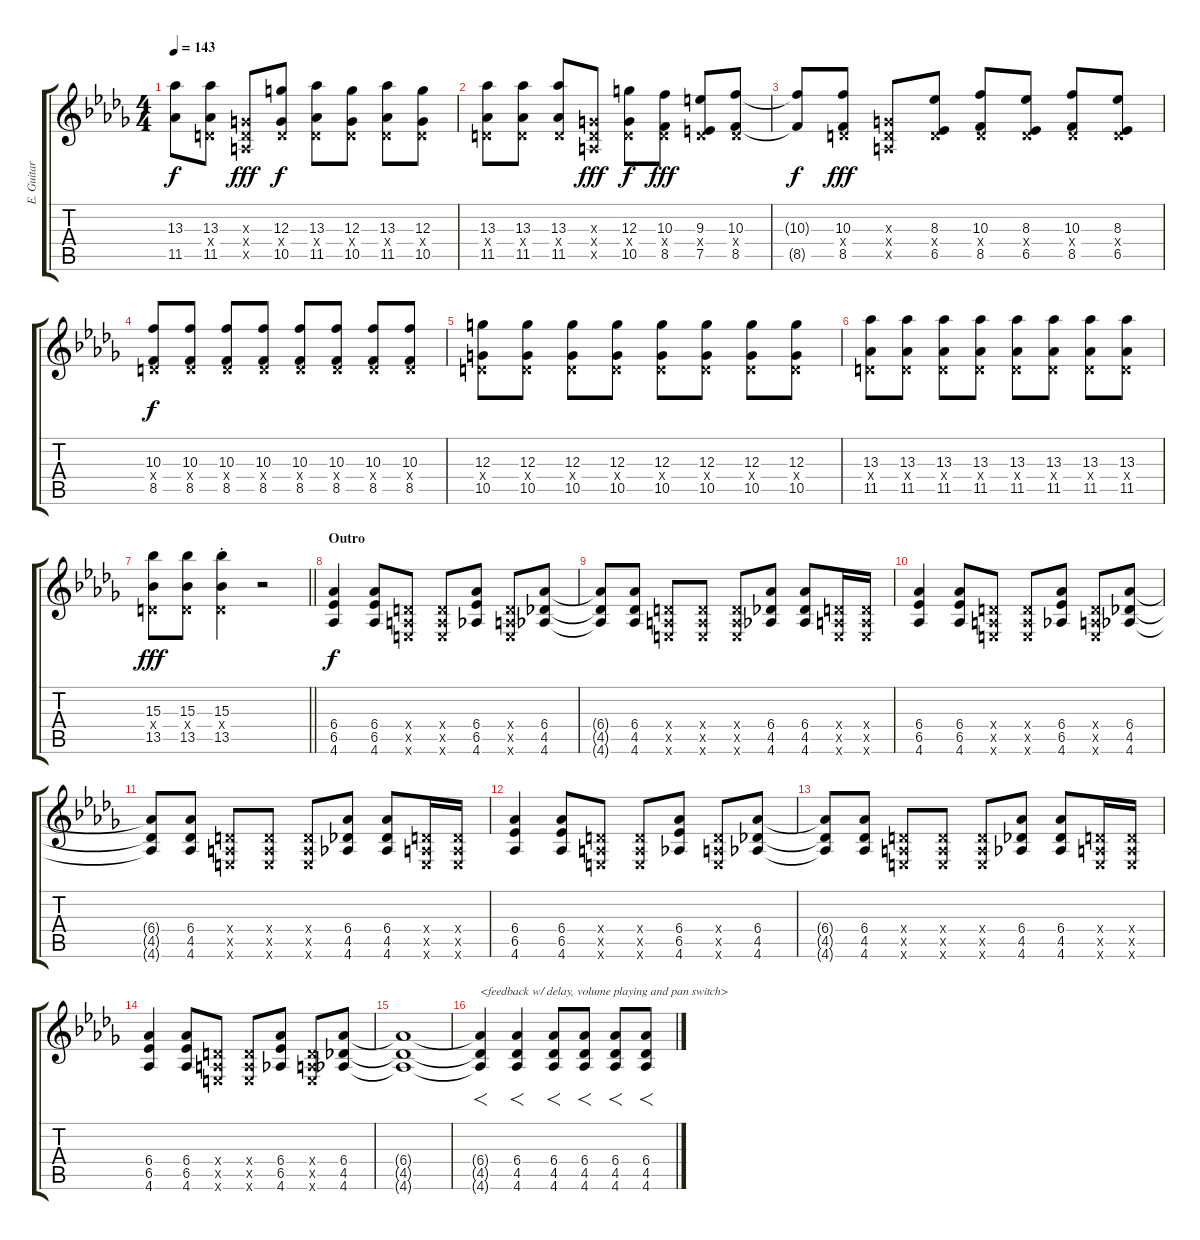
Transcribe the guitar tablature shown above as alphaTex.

\track ("E. Guitar II" "E. Guitar ") {instrument overdrivenguitar}
\staff {score tabs}
\tuning (E4 B3 G3 D3 A2 E2) {hide}
\ts (4 4)
\tempo 143
\clef g2
\ks db
(13.3{t} 11.5{t}).8{dy f} (13.3 0.4{x} 11.5).8 (0.3{x} 0.4{x} 0.5{x}).8{dy fff} (12.3 0.4{x} 10.5).8{dy f} (13.3 0.4{x} 11.5).8 (12.3 0.4{x} 10.5).8 (13.3 0.4{x} 11.5).8 (12.3 0.4{x} 10.5).8 |
(13.3 0.4{x} 11.5).8 (13.3 0.4{x} 11.5).8 (13.3 0.4{x} 11.5).8 (0.3{x} 0.4{x} 0.5{x}).8{dy fff} (12.3 0.4{x} 10.5).8{dy f} (10.3 0.4{x} 8.5).8{dy fff} (9.3 0.4{x} 7.5).8 (10.3 0.4{x} 8.5).8 |
(10.3{t} 8.5{t}).8{dy f} (10.3 0.4{x} 8.5).8{dy fff} (0.3{x} 0.4{x} 0.5{x}).8 (8.3 0.4{x} 6.5).8 (10.3 0.4{x} 8.5).8 (8.3 0.4{x} 6.5).8 (10.3 0.4{x} 8.5).8 (8.3 0.4{x} 6.5).8 |
(10.3 0.4{x} 8.5).8{dy f} (10.3 0.4{x} 8.5).8 (10.3 0.4{x} 8.5).8 (10.3 0.4{x} 8.5).8 (10.3 0.4{x} 8.5).8 (10.3 0.4{x} 8.5).8 (10.3 0.4{x} 8.5).8 (10.3 0.4{x} 8.5).8 |
(12.3 0.4{x} 10.5).8 (12.3 0.4{x} 10.5).8 (12.3 0.4{x} 10.5).8 (12.3 0.4{x} 10.5).8 (12.3 0.4{x} 10.5).8 (12.3 0.4{x} 10.5).8 (12.3 0.4{x} 10.5).8 (12.3 0.4{x} 10.5).8 |
(13.3 0.4{x} 11.5).8 (13.3 0.4{x} 11.5).8 (13.3 0.4{x} 11.5).8 (13.3 0.4{x} 11.5).8 (13.3 0.4{x} 11.5).8 (13.3 0.4{x} 11.5).8 (13.3 0.4{x} 11.5).8 (13.3 0.4{x} 11.5).8 |
\barLineRight lightlight
(15.3 0.4{x} 13.5).8{dy fff} (15.3 0.4{x} 13.5).8 (15.3{st} 0.4{x} 13.5{st}).4 r.2 |
\section ("" "Outro")
(6.4 6.5 4.6).4{dy f} (6.4 6.5 4.6).8 (0.4{x} 0.5{x} 0.6{x}).8 (0.4{x} 0.5{x} 0.6{x}).8 (6.4 6.5 4.6).8 (0.4{x} 0.5{x} 0.6{x}).8 (6.4 4.5 4.6).8 |
(6.4{t} 4.5{t} 4.6{t}).8 (6.4 4.5 4.6).8 (0.4{x} 0.5{x} 0.6{x}).8 (0.4{x} 0.5{x} 0.6{x}).8 (0.4{x} 0.5{x} 0.6{x}).8 (6.4 4.5 4.6).8 (6.4 4.5 4.6).8 (0.4{x} 0.5{x} 0.6{x}).16 (0.4{x} 0.5{x} 0.6{x}).16 |
(6.4 6.5 4.6).4 (6.4 6.5 4.6).8 (0.4{x} 0.5{x} 0.6{x}).8 (0.4{x} 0.5{x} 0.6{x}).8 (6.4 6.5 4.6).8 (0.4{x} 0.5{x} 0.6{x}).8 (6.4 4.5 4.6).8 |
(6.4{t} 4.5{t} 4.6{t}).8 (6.4 4.5 4.6).8 (0.4{x} 0.5{x} 0.6{x}).8 (0.4{x} 0.5{x} 0.6{x}).8 (0.4{x} 0.5{x} 0.6{x}).8 (6.4 4.5 4.6).8 (6.4 4.5 4.6).8 (0.4{x} 0.5{x} 0.6{x}).16 (0.4{x} 0.5{x} 0.6{x}).16 |
(6.4 6.5 4.6).4 (6.4 6.5 4.6).8 (0.4{x} 0.5{x} 0.6{x}).8 (0.4{x} 0.5{x} 0.6{x}).8 (6.4 6.5 4.6).8 (0.4{x} 0.5{x} 0.6{x}).8 (6.4 4.5 4.6).8 |
(6.4{t} 4.5{t} 4.6{t}).8 (6.4 4.5 4.6).8 (0.4{x} 0.5{x} 0.6{x}).8 (0.4{x} 0.5{x} 0.6{x}).8 (0.4{x} 0.5{x} 0.6{x}).8 (6.4 4.5 4.6).8 (6.4 4.5 4.6).8 (0.4{x} 0.5{x} 0.6{x}).16 (0.4{x} 0.5{x} 0.6{x}).16 |
(6.4 6.5 4.6).4 (6.4 6.5 4.6).8 (0.4{x} 0.5{x} 0.6{x}).8 (0.4{x} 0.5{x} 0.6{x}).8 (6.4 6.5 4.6).8 (0.4{x} 0.5{x} 0.6{x}).8 (6.4 4.5 4.6).8 |
(6.4{t} 4.5{t} 4.6{t}).1 |
(6.4{t} 4.5{t} 4.6{t}).4{f txt "<feedback w/ delay, volume playing and pan switch>" balance 1} (6.4 4.5 4.6).4{f balance 16} (6.4 4.5 4.6).8{f balance 0} (6.4 4.5 4.6).8{f balance 16} (6.4 4.5 4.6).8{f balance 0} (6.4 4.5 4.6).8{f balance 16}
